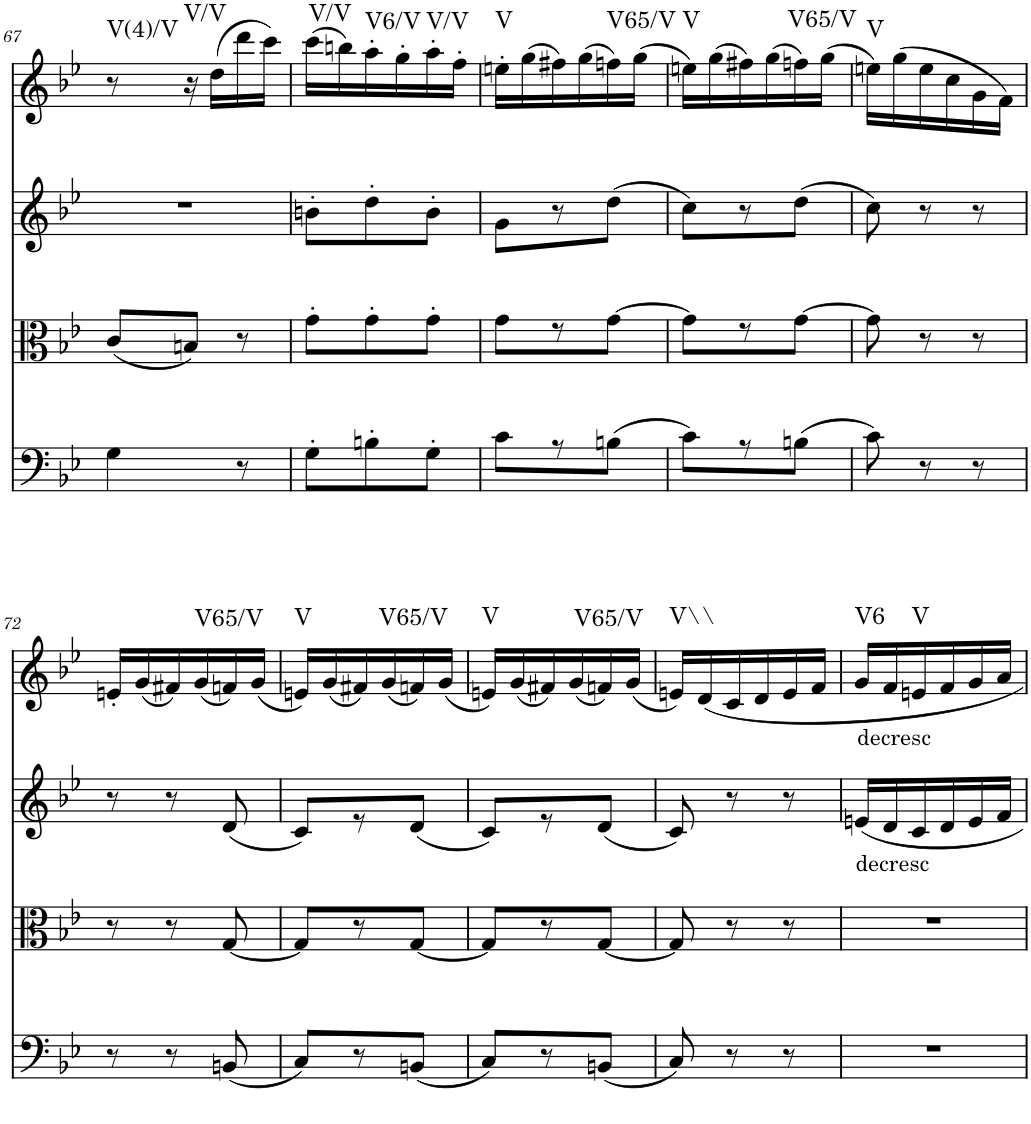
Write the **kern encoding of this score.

**kern	**kern	**kern	**kern	**harte
*part4	*part3	*part2	*part1	*part1
*staff4	*staff3	*staff2	*staff1	*
*I"Violoncello	*I"Viola	*I"Violin II	*I"Violin I	*
*I'Vc	*I'Vla	*I'Vln	*I'Vln	*
!!LO:PB:g=z
*clefF4	*clefC3	*clefG2	*clefG2	*
*k[b-e-]	*k[b-e-]	*k[b-e-]	*k[b-e-]	*
*M3/8	*M3/8	*M3/8	*M3/8	*
=67	=67	=67	=67	=67
!	!	!	!	!LO:H:kt=V(4)/V
4G\	(8c/L	4.r	8r	N
!	!	!	!	!LO:H:kt=V/V
.	8Bn/J)	.	16r	N
.	.	.	(16dd\LL	.
8r	8r	.	16ddd\	.
.	.	.	16ccc\JJ)	.
=68	=68	=68	=68	=68
!	!	!	!	!LO:H:kt=V/V
8G'\L	8g'\L	8bn'\L	(16ccc\LL	N
.	.	.	16bbn\)	.
!	!	!	!	!LO:H:kt=V6/V
8Bn'\	8g'\	8dd'\	16aa'\	N
.	.	.	16gg'\	.
!	!	!	!	!LO:H:kt=V/V
8G'\J	8g'\J	8b'\J	16aa'\	N
.	.	.	16ff'\JJ	.
=69	=69	=69	=69	=69
!	!	!	!	!LO:H:kt=V
8c\L	8g\L	8g\L	16een'\LL	N
.	.	.	(16gg\	.
8r	8r	8r	16ff#X\)	.
.	.	.	(16gg\	.
!	!	!	!	!LO:H:kt=V65/V
(8Bn\J	[8g\J	(8dd\J	16ffn\)	N
.	.	.	(16gg\JJ	.
=70	=70	=70	=70	=70
!	!	!	!	!LO:H:kt=V
8c\L)	8g\L]	8cc\L)	16een\LL)	N
.	.	.	(16gg\	.
8r	8r	8r	16ff#X\)	.
.	.	.	(16gg\	.
!	!	!	!	!LO:H:kt=V65/V
(8Bn\J	[8g\J	(8dd\J	16ffn\)	N
.	.	.	(16gg\JJ	.
=71	=71	=71	=71	=71
!	!	!	!	!LO:H:kt=V
8c\)	8g\]	8cc\)	16een\LL)	N
.	.	.	(16gg\	.
8r	8r	8r	16ee\	.
.	.	.	16cc\	.
8r	8r	8r	16g\	.
.	.	.	16f\JJ)	.
!!LO:LB:g=z
=72	=72	=72	=72	=72
8r	8r	8r	16en'/LL	.
.	.	.	(16g/	.
8r	8r	8r	16f#X/)	.
.	.	.	(16g/	.
!	!	!	!	!LO:H:kt=V65/V
(8BBn/	[8G/	(8d/	16fn/)	N
.	.	.	(16g/JJ	.
=73	=73	=73	=73	=73
!	!	!	!	!LO:H:kt=V
8C/L)	8G/L]	8c/L)	16en/LL)	N
.	.	.	(16g/	.
8r	8r	8r	16f#X/)	.
.	.	.	(16g/	.
!	!	!	!	!LO:H:kt=V65/V
(8BBn/J	[8G/J	(8d/J	16fn/)	N
.	.	.	(16g/JJ	.
=74	=74	=74	=74	=74
!	!	!	!	!LO:H:kt=V
8C/L)	8G/L]	8c/L)	16en/LL)	N
.	.	.	(16g/	.
8r	8r	8r	16f#X/)	.
.	.	.	(16g/	.
!	!	!	!	!LO:H:kt=V65/V
(8BBn/J	[8G/J	(8d/J	16fn/)	N
.	.	.	(16g/JJ	.
=75	=75	=75	=75	=75
!	!	!	!	!LO:H:kt=V\\
8C/)	8G/]	8c/)	16en/LL)	N
.	.	.	16d/	.
8r	8r	8r	16c/	.
.	.	.	16d/	.
8r	8r	8r	16e/	.
.	.	.	16f/JJ	.
=76	=76	=76	=76	=76
!	!	!	!LO:TX:b:t=decresc	!
!	!	!LO:TX:b:t=decresc	!	!LO:H:kt=V6
4.r	4.r	16en/LL	16g/LL	N
.	.	16d/	16f/	.
!	!	!	!	!LO:H:kt=V
.	.	16c/	16en/	N
.	.	16d/	16f/	.
.	.	16e/	16g/	.
.	.	16f/JJ	16a/JJ	.
=	=	=	=	=
*-	*-	*-	*-	*-
